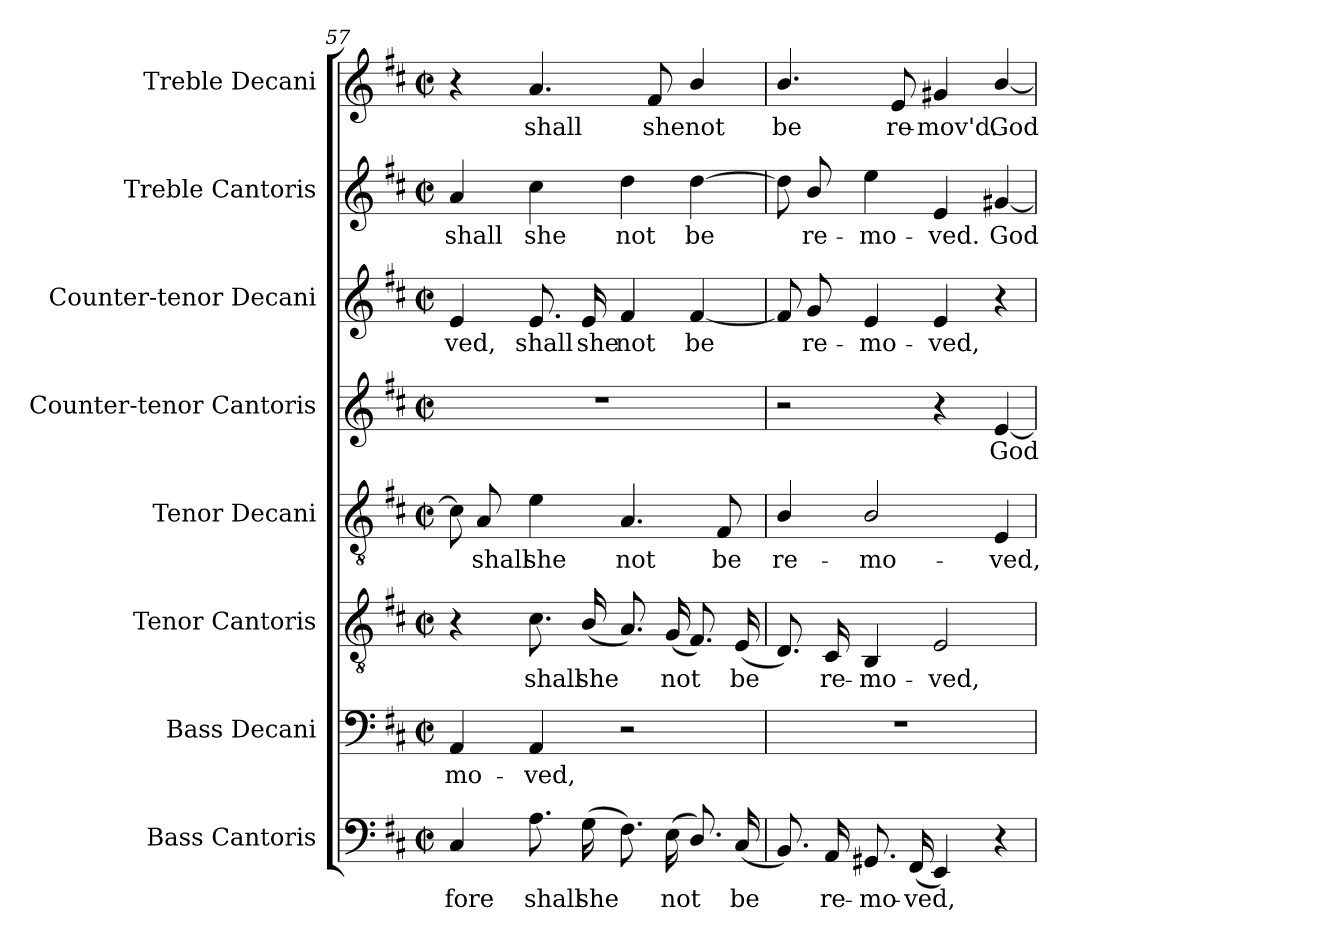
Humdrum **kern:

**kern	**text	**kern	**text	**kern	**text	**kern	**text	**kern	**text	**kern	**text	**kern	**text	**kern	**text
*part8	*part8	*part7	*part7	*part6	*part6	*part5	*part5	*part4	*part4	*part3	*part3	*part2	*part2	*part1	*part1
*staff8	*staff8	*staff7	*staff7	*staff6	*staff6	*staff5	*staff5	*staff4	*staff4	*staff3	*staff3	*staff2	*staff2	*staff1	*staff1
*I"Bass Cantoris	*	*I"Bass Decani	*	*I"Tenor Cantoris	*	*I"Tenor Decani	*	*I"Counter-tenor Cantoris	*	*I"Counter-tenor Decani	*	*I"Treble Cantoris	*	*I"Treble Decani	*
*I'B.	*	*I'B.	*	*I'T.	*	*I'T.	*	*	*	*	*	*	*	*	*
*clefF4	*	*clefF4	*	*clefGv2	*	*clefGv2	*	*clefG2	*	*clefG2	*	*clefG2	*	*clefG2	*
*	*	*	*	*ITrd7c12	*	*ITrd7c12	*	*	*	*	*	*	*	*	*
*k[f#c#]	*	*k[f#c#]	*	*k[f#c#]	*	*k[f#c#]	*	*k[f#c#]	*	*k[f#c#]	*	*k[f#c#]	*	*k[f#c#]	*
*D:	*	*D:	*	*D:	*	*D:	*	*D:	*	*D:	*	*D:	*	*D:	*
*M2/2	*	*M2/2	*	*M2/2	*	*M2/2	*	*M2/2	*	*M2/2	*	*M2/2	*	*M2/2	*
*met(c|)	*	*met(c|)	*	*met(c|)	*	*met(c|)	*	*met(c|)	*	*met(c|)	*	*met(c|)	*	*met(c|)	*
=57	=57	=57	=57	=57	=57	=57	=57	=57	=57	=57	=57	=57	=57	=57	=57
!	!LO:LY:b:color=#000000	!	!	!	!	!	!	!	!	!	!	!	!	!	!
!	!	!	!LO:LY:b:color=#000000	!	!	!	!	!	!	!	!	!	!	!	!
!	!	!	!	!	!	!	!	!	!	!	!LO:LY:b:color=#000000	!	!	!	!
!	!	!	!	!	!	!	!	!	!	!	!	!	!LO:LY:b:color=#000000	!	!
4C#i/	-fore	4AAi/	-mo-	4r	.	8C#i\]	.	1r	.	4ei/	-ved,	4ai/	shall	4r	.
!	!	!	!	!	!	!	!LO:LY:b:color=#000000	!	!	!	!	!	!	!	!
.	.	.	.	.	.	8AAi/	shall	.	.	.	.	.	.	.	.
!	!LO:LY:b:color=#000000	!	!	!	!	!	!	!	!	!	!	!	!	!	!
!	!	!	!LO:LY:b:color=#000000	!	!	!	!	!	!	!	!	!	!	!	!
!	!	!	!	!	!LO:LY:b:color=#000000	!	!	!	!	!	!	!	!	!	!
!	!	!	!	!	!	!	!LO:LY:b:color=#000000	!	!	!	!	!	!	!	!
!	!	!	!	!	!	!	!	!	!	!	!LO:LY:b:color=#000000	!	!	!	!
!	!	!	!	!	!	!	!	!	!	!	!	!	!LO:LY:b:color=#000000	!	!
!	!	!	!	!	!	!	!	!	!	!	!	!	!	!	!LO:LY:b:color=#000000
8.Ai\	shall	4AAi/	-ved,	8.C#i\	shall	4Ei\	she	.	.	8.ei/	shall	4cc#i\	she	4.ai/	shall
!	!LO:LY:b:color=#000000	!	!	!	!	!	!	!	!	!	!	!	!	!	!
!	!	!	!	!	!LO:LY:b:color=#000000	!	!	!	!	!	!	!	!	!	!
!	!	!	!	!	!	!	!	!	!	!	!LO:LY:b:color=#000000	!	!	!	!
(16Gi\	she	.	.	(16BBi/	she	.	.	.	.	16ei/	she	.	.	.	.
!	!	!	!	!	!	!	!LO:LY:b:color=#000000	!	!	!	!	!	!	!	!
!	!	!	!	!	!	!	!	!	!	!	!LO:LY:b:color=#000000	!	!	!	!
!	!	!	!	!	!	!	!	!	!	!	!	!	!LO:LY:b:color=#000000	!	!
8.F#i\)	.	2r	.	8.AAi/)	.	4.AAi/	not	.	.	4f#i/	not	4ddi\	not	.	.
!	!	!	!	!	!	!	!	!	!	!	!	!	!	!	!LO:LY:b:color=#000000
.	.	.	.	.	.	.	.	.	.	.	.	.	.	8f#i/	she
!	!LO:LY:b:color=#000000	!	!	!	!	!	!	!	!	!	!	!	!	!	!
!	!	!	!	!	!LO:LY:b:color=#000000	!	!	!	!	!	!	!	!	!	!
(16Ei\	not	.	.	(16GGi/	not	.	.	.	.	.	.	.	.	.	.
!	!	!	!	!	!	!	!	!	!	!	!LO:LY:b:color=#000000	!	!	!	!
!	!	!	!	!	!	!	!	!	!	!	!	!	!LO:LY:b:color=#000000	!	!
!	!	!	!	!	!	!	!	!	!	!	!	!	!	!	!LO:LY:b:color=#000000
8.Di/)	.	.	.	8.FF#i/)	.	.	.	.	.	[4f#i/	be	[4ddi\	be	4bi/	not
!	!	!	!	!	!	!	!LO:LY:b:color=#000000	!	!	!	!	!	!	!	!
.	.	.	.	.	.	8FF#i/	be	.	.	.	.	.	.	.	.
!	!LO:LY:b:color=#000000	!	!	!	!	!	!	!	!	!	!	!	!	!	!
!	!	!	!	!	!LO:LY:b:color=#000000	!	!	!	!	!	!	!	!	!	!
(16C#i/	be	.	.	(16EEi/	be	.	.	.	.	.	.	.	.	.	.
=58	=58	=58	=58	=58	=58	=58	=58	=58	=58	=58	=58	=58	=58	=58	=58
!	!	!	!	!	!	!	!LO:LY:b:color=#000000	!	!	!	!	!	!	!	!
!	!	!	!	!	!	!	!	!	!	!	!	!	!	!	!LO:LY:b:color=#000000
8.BBi/)	.	1r	.	8.DDi/)	.	4BBi/	re-	2r	.	8f#i/]	.	8ddi\]	.	4.bi/	be
!	!	!	!	!	!	!	!	!	!	!	!LO:LY:b:color=#000000	!	!	!	!
!	!	!	!	!	!	!	!	!	!	!	!	!	!LO:LY:b:color=#000000	!	!
.	.	.	.	.	.	.	.	.	.	8gi/	re-	8bi/	re-	.	.
!	!LO:LY:b:color=#000000	!	!	!	!	!	!	!	!	!	!	!	!	!	!
!	!	!	!	!	!LO:LY:b:color=#000000	!	!	!	!	!	!	!	!	!	!
16AAi/	re-	.	.	16CC#i/	re-	.	.	.	.	.	.	.	.	.	.
!	!LO:LY:b:color=#000000	!	!	!	!	!	!	!	!	!	!	!	!	!	!
!	!	!	!	!	!LO:LY:b:color=#000000	!	!	!	!	!	!	!	!	!	!
!	!	!	!	!	!	!	!LO:LY:b:color=#000000	!	!	!	!	!	!	!	!
!	!	!	!	!	!	!	!	!	!	!	!LO:LY:b:color=#000000	!	!	!	!
!	!	!	!	!	!	!	!	!	!	!	!	!	!LO:LY:b:color=#000000	!	!
8.GG#Xi/	-mo-	.	.	4BBBi/	-mo-	2BBi/	-mo-	.	.	4ei/	-mo-	4eei\	-mo-	.	.
!	!	!	!	!	!	!	!	!	!	!	!	!	!	!	!LO:LY:b:color=#000000
.	.	.	.	.	.	.	.	.	.	.	.	.	.	8ei/	re-
!	!LO:LY:b:color=#000000	!	!	!	!	!	!	!	!	!	!	!	!	!	!
(16FF#i/	-ved,	.	.	.	.	.	.	.	.	.	.	.	.	.	.
!	!	!	!	!	!LO:LY:b:color=#000000	!	!	!	!	!	!	!	!	!	!
!	!	!	!	!	!	!	!	!	!	!	!LO:LY:b:color=#000000	!	!	!	!
!	!	!	!	!	!	!	!	!	!	!	!	!	!LO:LY:b:color=#000000	!	!
!	!	!	!	!	!	!	!	!	!	!	!	!	!	!	!LO:LY:b:color=#000000
4EEi/)	.	.	.	2EEi/	-ved,	.	.	4r	.	4ei/	-ved,	4ei/	-ved.	4g#Xi/	-mov'd.
!	!	!	!	!	!	!	!LO:LY:b:color=#000000	!	!	!	!	!	!	!	!
!	!	!	!	!	!	!	!	!	!LO:LY:b:color=#000000	!	!	!	!	!	!
!	!	!	!	!	!	!	!	!	!	!	!	!	!LO:LY:b:color=#000000	!	!
!	!	!	!	!	!	!	!	!	!	!	!	!	!	!	!LO:LY:b:color=#000000
4r	.	.	.	.	.	4EEi/	-ved,	[4ei/	God	4r	.	[4g#Xi/	God	[4bi/	God
=	=	=	=	=	=	=	=	=	=	=	=	=	=	=	=
*-	*-	*-	*-	*-	*-	*-	*-	*-	*-	*-	*-	*-	*-	*-	*-
